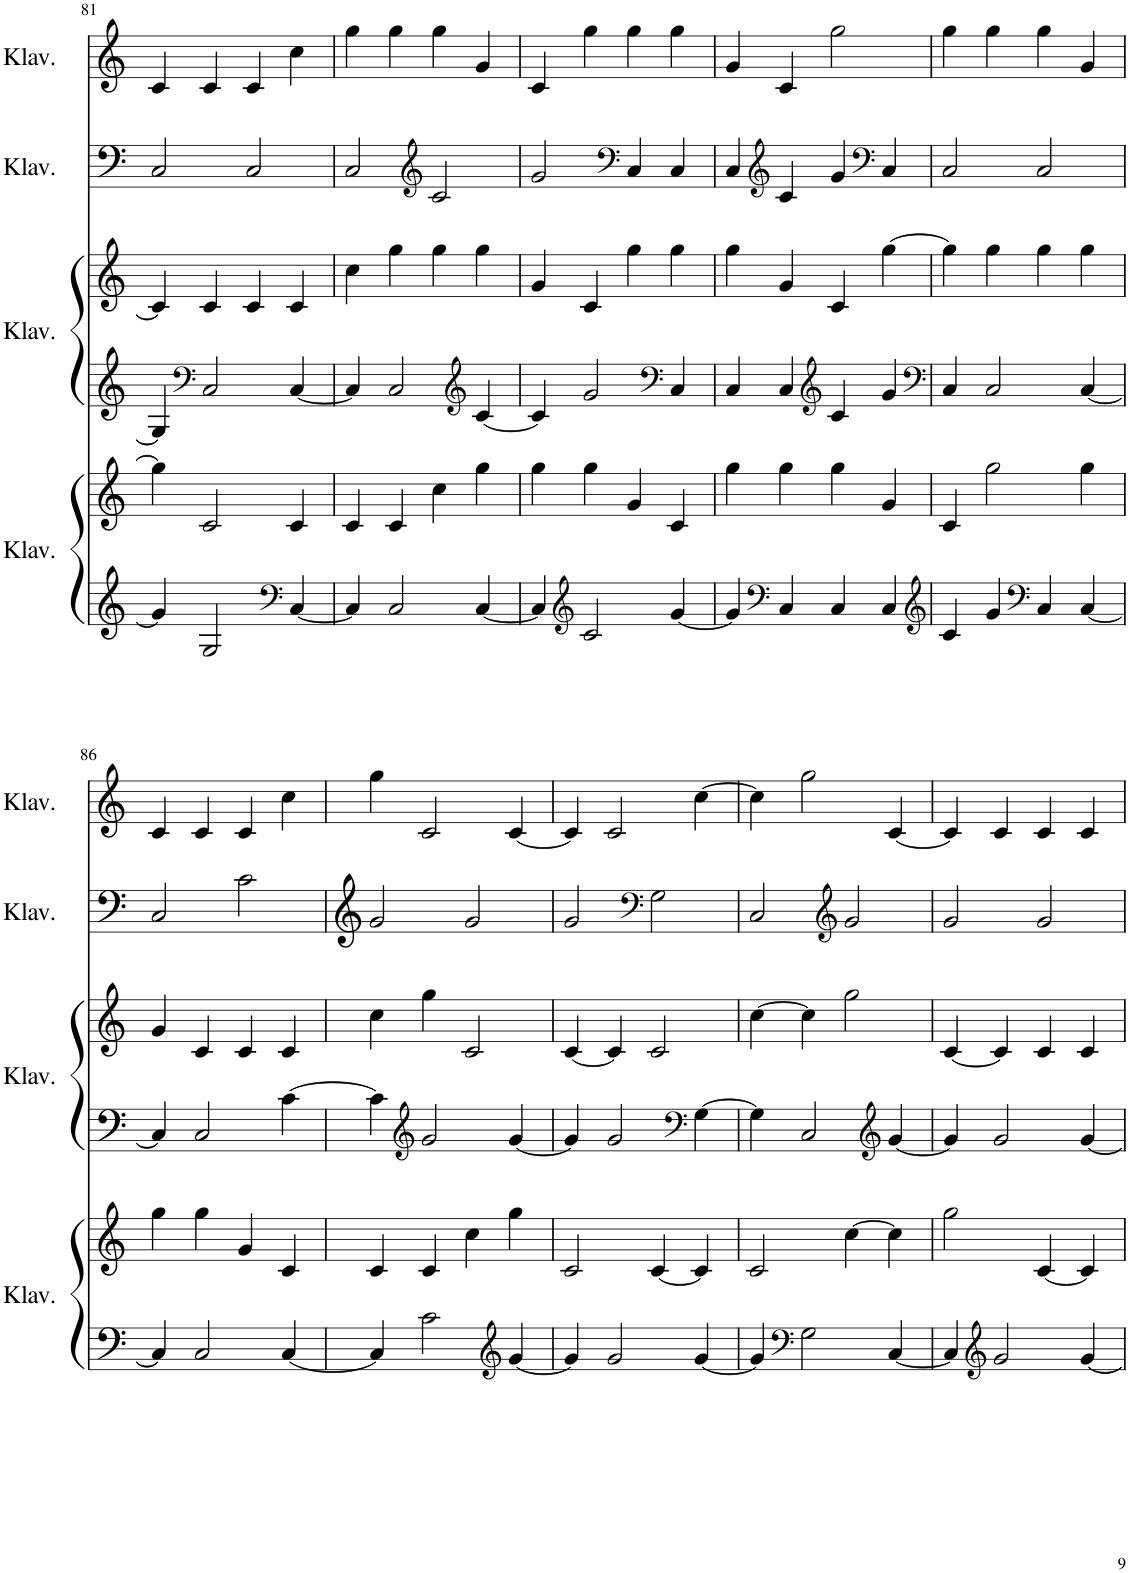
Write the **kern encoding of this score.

**kern	**kern	**kern	**kern	**kern	**kern
*part4	*part4	*part3	*part3	*part2	*part1
*staff6	*staff5	*staff4	*staff3	*staff2	*staff1
*I"Klavier	*	*I"Klavier	*	*I"Klavier	*I"Klavier
*I'Klav.	*	*I'Klav.	*	*I'Klav.	*I'Klav.
!!LO:PB:g=z
*clefG2	*clefG2	*clefG2	*clefG2	*clefG2	*clefG2
*k[]	*k[]	*k[]	*k[]	*k[]	*k[]
*M4/4	*M4/4	*M4/4	*M4/4	*M4/4	*M4/4
=81	=81	=81	=81	=81	=81
4g/]	4gg\]	4G/]	4c/]	2C/	4c/
*	*	*clefF4	*	*	*
2G/	2c/	2C/	4c/	.	4c/
.	.	.	4c/	2C/	4c/
*clefF4	*	*	*	*	*
[4C/	4c/	[4C/	4c/	.	4cc\
=82	=82	=82	=82	=82	=82
4C/]	4c/	4C/]	4cc\	2C/	4gg\
2C/	4c/	2C/	4gg\	.	4gg\
*	*	*	*	*clefG2	*
.	4cc\	.	4gg\	2c/	4gg\
*	*	*clefG2	*	*	*
[4C/	4gg\	[4c/	4gg\	.	4g/
=83	=83	=83	=83	=83	=83
4C/]	4gg\	4c/]	4g/	2g/	4c/
*clefG2	*	*	*	*	*
2c/	4gg\	2g/	4c/	.	4gg\
*	*	*	*	*clefF4	*
.	4g/	.	4gg\	4C/	4gg\
*	*	*clefF4	*	*	*
[4g/	4c/	4C/	4gg\	4C/	4gg\
=84	=84	=84	=84	=84	=84
4g/]	4gg\	4C/	4gg\	4C/	4g/
*clefF4	*	*	*	*clefG2	*
4C/	4gg\	4C/	4g/	4c/	4c/
*	*	*clefG2	*	*	*
4C/	4gg\	4c/	4c/	4g/	2gg\
*	*	*	*	*clefF4	*
4C/	4g/	4g/	[4gg\	4C/	.
=85	=85	=85	=85	=85	=85
*clefG2	*	*clefF4	*	*	*
4c/	4c/	4C/	4gg\]	2C/	4gg\
4g/	2gg\	2C/	4gg\	.	4gg\
*clefF4	*	*	*	*	*
4C/	.	.	4gg\	2C/	4gg\
[4C/	4gg\	[4C/	4gg\	.	4g/
!!LO:LB:g=z
=86	=86	=86	=86	=86	=86
4C/]	4gg\	4C/]	4g/	2C/	4c/
2C/	4gg\	2C/	4c/	.	4c/
.	4g/	.	4c/	2c\	4c/
[4C/	4c/	[4c\	4c/	.	4cc\
=87	=87	=87	=87	=87	=87
4C/]	4c/	4c\]	4cc\	2g/	4gg\
*	*	*clefG2	*	*	*
2c\	4c/	2g/	4gg\	.	2c/
.	4cc\	.	2c/	2g/	.
*clefG2	*	*	*	*	*
[4g/	4gg\	[4g/	.	.	[4c/
=88	=88	=88	=88	=88	=88
4g/]	2c/	4g/]	[4c/	2g/	4c/]
2g/	.	2g/	4c/]	.	2c/
*	*	*	*	*clefF4	*
.	[4c/	.	2c/	2G\	.
*	*	*clefF4	*	*	*
[4g/	4c/]	[4G\	.	.	[4cc\
=89	=89	=89	=89	=89	=89
4g/]	2c/	4G\]	[4cc\	2C/	4cc\]
*clefF4	*	*	*	*	*
2G\	.	2C/	4cc\]	.	2gg\
*	*	*	*	*clefG2	*
.	[4cc\	.	2gg\	2g/	.
*	*	*clefG2	*	*	*
[4C/	4cc\]	[4g/	.	.	[4c/
=90	=90	=90	=90	=90	=90
4C/]	2gg\	4g/]	[4c/	2g/	4c/]
*clefG2	*	*	*	*	*
2g/	.	2g/	4c/]	.	4c/
.	[4c/	.	4c/	2g/	4c/
[4g/	4c/]	[4g/	4c/	.	4c/
=	=	=	=	=	=
*-	*-	*-	*-	*-	*-
